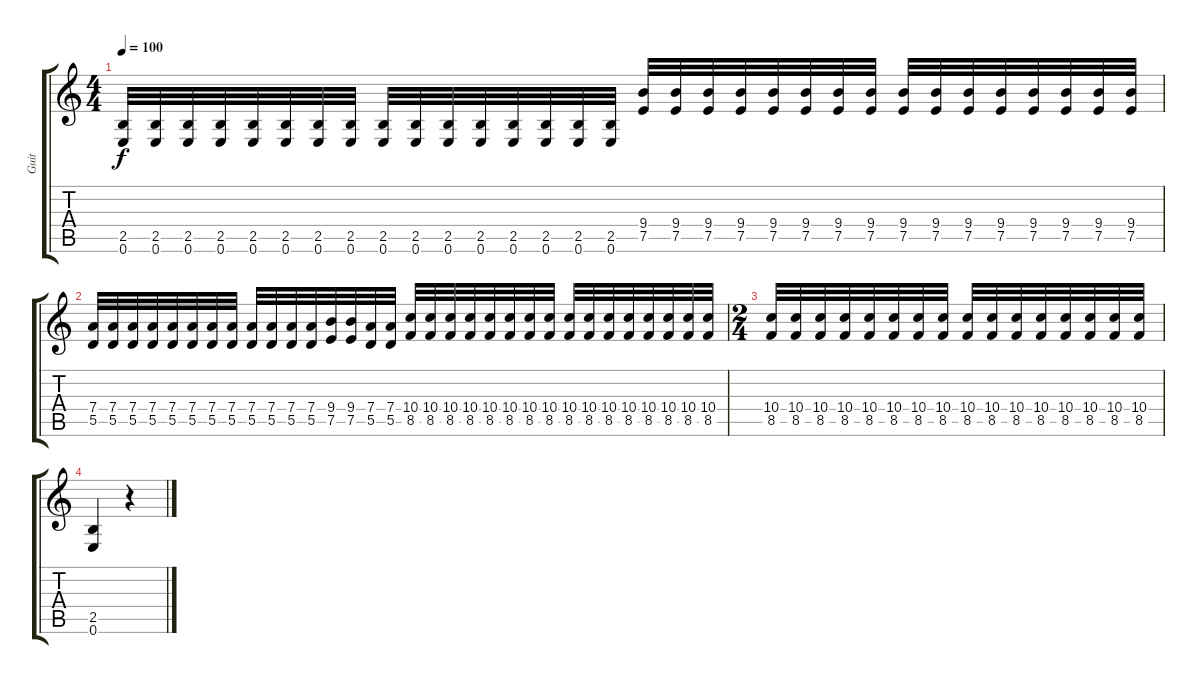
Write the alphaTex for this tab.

\track ("Guit" "Guit") {instrument distortionguitar}
\staff {score tabs}
\tuning (E4 B3 G3 D3 A2 E2) {hide}
\ts (4 4)
\tempo 100
\clef g2
\ks c
(2.5 0.6).32{dy f} (2.5 0.6).32 (2.5 0.6).32 (2.5 0.6).32 (2.5 0.6).32 (2.5 0.6).32 (2.5 0.6).32 (2.5 0.6).32 (2.5 0.6).32 (2.5 0.6).32 (2.5 0.6).32 (2.5 0.6).32 (2.5 0.6).32 (2.5 0.6).32 (2.5 0.6).32 (2.5 0.6).32 (9.4 7.5).32 (9.4 7.5).32 (9.4 7.5).32 (9.4 7.5).32 (9.4 7.5).32 (9.4 7.5).32 (9.4 7.5).32 (9.4 7.5).32 (9.4 7.5).32 (9.4 7.5).32 (9.4 7.5).32 (9.4 7.5).32 (9.4 7.5).32 (9.4 7.5).32 (9.4 7.5).32 (9.4 7.5).32 |
(7.4 5.5).32 (7.4 5.5).32 (7.4 5.5).32 (7.4 5.5).32 (7.4 5.5).32 (7.4 5.5).32 (7.4 5.5).32 (7.4 5.5).32 (7.4 5.5).32 (7.4 5.5).32 (7.4 5.5).32 (7.4 5.5).32 (9.4 7.5).32 (9.4 7.5).32 (7.4 5.5).32 (7.4 5.5).32 (10.4 8.5).32 (10.4 8.5).32 (10.4 8.5).32 (10.4 8.5).32 (10.4 8.5).32 (10.4 8.5).32 (10.4 8.5).32 (10.4 8.5).32 (10.4 8.5).32 (10.4 8.5).32 (10.4 8.5).32 (10.4 8.5).32 (10.4 8.5).32 (10.4 8.5).32 (10.4 8.5).32 (10.4 8.5).32 |
\ts (2 4)
(10.4 8.5).32 (10.4 8.5).32 (10.4 8.5).32 (10.4 8.5).32 (10.4 8.5).32 (10.4 8.5).32 (10.4 8.5).32 (10.4 8.5).32 (10.4 8.5).32 (10.4 8.5).32 (10.4 8.5).32 (10.4 8.5).32 (10.4 8.5).32 (10.4 8.5).32 (10.4 8.5).32 (10.4 8.5).32 |
(2.5 0.6).4 r.4
